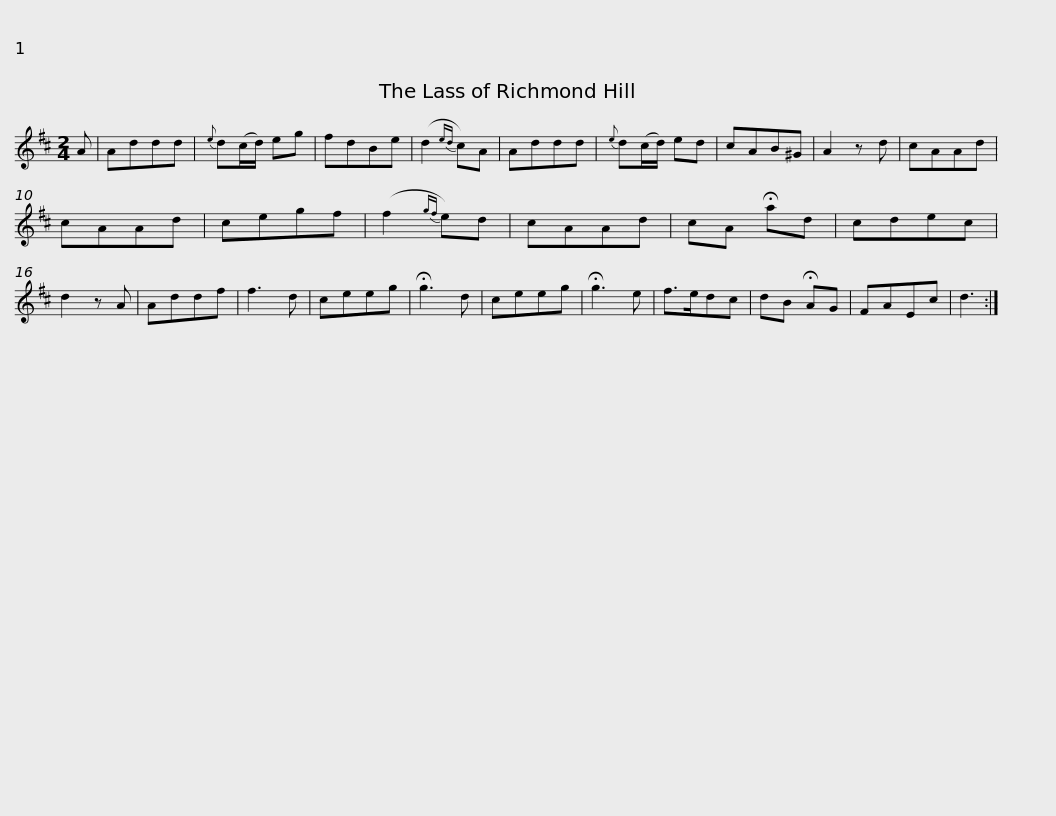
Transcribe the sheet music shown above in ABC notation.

X:1
L:1/8
M:2/4
I:linebreak $
K:D
V:1 treble
V:1
 A | Addd |{e} d(c/d/) eg | fdBe | (d2{ed} c)A | %5
 Addd |{e} d(c/d/) ed | cAB^G | A2 z d | cAAd |$ %10
 cAAd | cegf | (f2{gf} e)d | cAAd | cA !fermata!ad | %15
 cdec | d2 z A | Addf | f3 d | ceeg | %20
 !fermata!g3 d |$ ceeg | !fermata!g3 e | f>edc | dB !fermata!AG | %25
 FAEc | d3 :| %27
